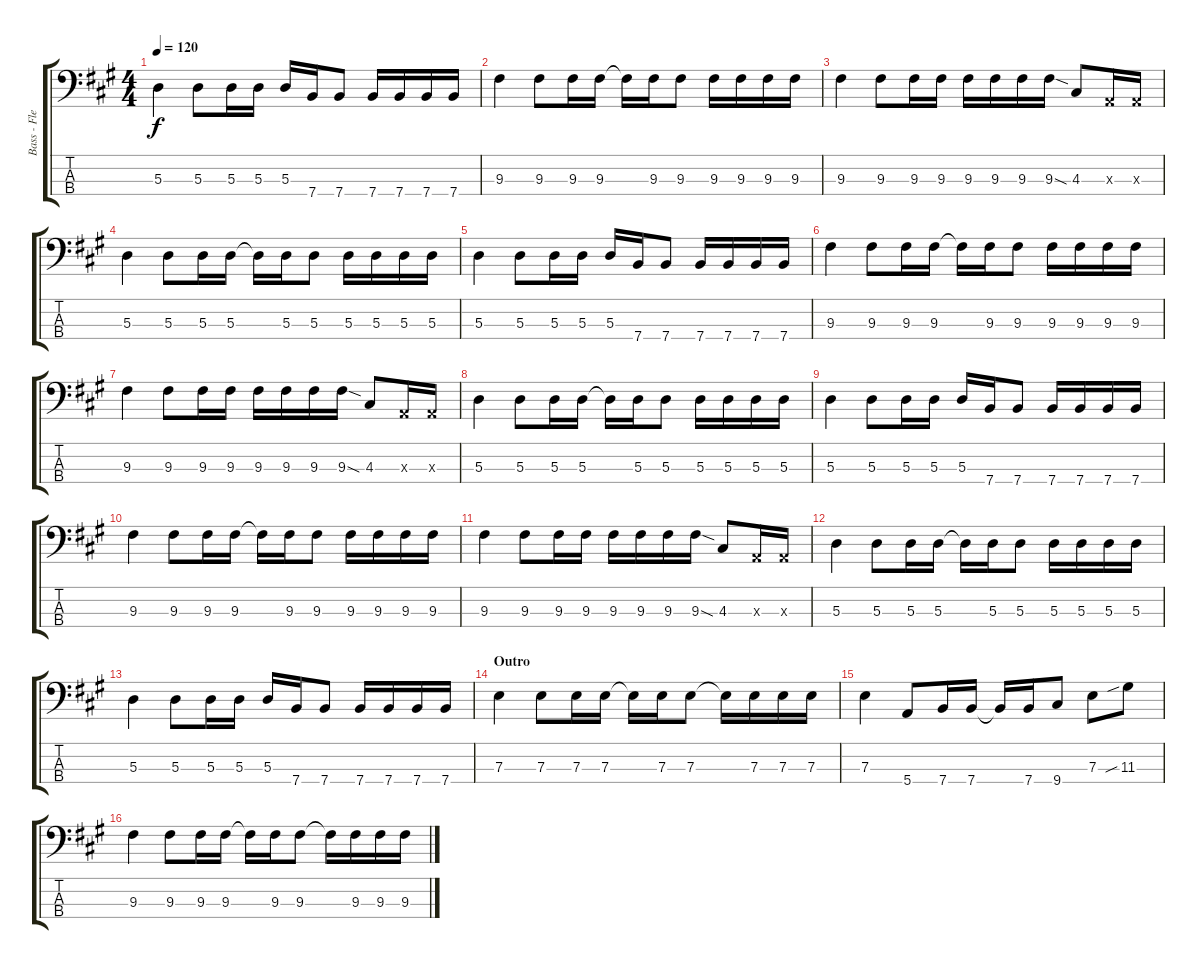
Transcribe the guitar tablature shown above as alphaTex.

\track ("Bass - Flea" "Bass - Fle") {instrument electricbassfinger}
\staff {score tabs}
\tuning (G2 D2 A1 E1) {hide}
\ts (4 4)
\tempo 120
\clef f4
\ks f#minor
5.3.4{dy f} 5.3.8 5.3.16 5.3.16 5.3.16 7.4.16 7.4.8 7.4.16 7.4.16 7.4.16 7.4.16 |
9.3.4 9.3.8 9.3.16 9.3.16 9.3{t}.16 9.3.16 9.3.8 9.3.16 9.3.16 9.3.16 9.3.16 |
9.3.4 9.3.8 9.3.16 9.3.16 9.3.16 9.3.16 9.3.16 9.3{sod}.16 4.3.8 0.3{x}.16 0.3{x}.16 |
5.3.4 5.3.8 5.3.16 5.3.16 5.3{t}.16 5.3.16 5.3.8 5.3.16 5.3.16 5.3.16 5.3.16 |
5.3.4 5.3.8 5.3.16 5.3.16 5.3.16 7.4.16 7.4.8 7.4.16 7.4.16 7.4.16 7.4.16 |
9.3.4 9.3.8 9.3.16 9.3.16 9.3{t}.16 9.3.16 9.3.8 9.3.16 9.3.16 9.3.16 9.3.16 |
9.3.4 9.3.8 9.3.16 9.3.16 9.3.16 9.3.16 9.3.16 9.3{sod}.16 4.3.8 0.3{x}.16 0.3{x}.16 |
5.3.4 5.3.8 5.3.16 5.3.16 5.3{t}.16 5.3.16 5.3.8 5.3.16 5.3.16 5.3.16 5.3.16 |
5.3.4 5.3.8 5.3.16 5.3.16 5.3.16 7.4.16 7.4.8 7.4.16 7.4.16 7.4.16 7.4.16 |
9.3.4 9.3.8 9.3.16 9.3.16 9.3{t}.16 9.3.16 9.3.8 9.3.16 9.3.16 9.3.16 9.3.16 |
9.3.4 9.3.8 9.3.16 9.3.16 9.3.16 9.3.16 9.3.16 9.3{sod}.16 4.3.8 0.3{x}.16 0.3{x}.16 |
5.3.4 5.3.8 5.3.16 5.3.16 5.3{t}.16 5.3.16 5.3.8 5.3.16 5.3.16 5.3.16 5.3.16 |
5.3.4 5.3.8 5.3.16 5.3.16 5.3.16 7.4.16 7.4.8 7.4.16 7.4.16 7.4.16 7.4.16 |
\section ("" "Outro")
7.3.4 7.3.8 7.3.16 7.3.16 7.3{t}.16 7.3.16 7.3.8 7.3{t}.16 7.3.16 7.3.16 7.3.16 |
7.3.4 5.4.8 7.4.16 7.4.16 7.4{t}.16 7.4.16 9.4.8 7.3.8 11.3{sib}.8 |
9.3.4 9.3.8 9.3.16 9.3.16 9.3{t}.16 9.3.16 9.3.8 9.3{t}.16 9.3.16 9.3.16 9.3.16
